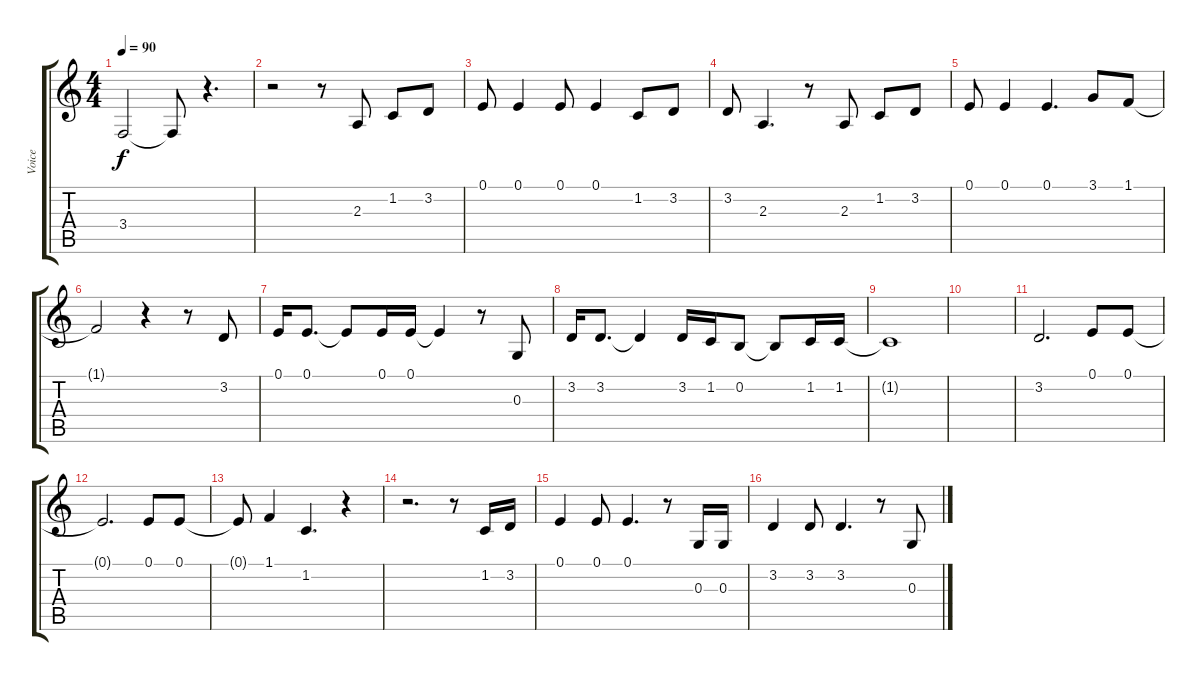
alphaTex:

\track ("Voice" "Voice") {instrument lead8bassandlead}
\staff {score tabs}
\tuning (E4 B3 G3 D3 A2 E2) {hide}
\ts (4 4)
\tempo 90
\clef g2
\ks c
3.4.2{dy f} 3.4{t}.8 r.4{d} |
r.2 r.8 2.3.8 1.2.8 3.2.8 |
0.1.8 0.1.4 0.1.8 0.1.4 1.2.8 3.2.8 |
3.2.8 2.3.4{d} r.8 2.3.8 1.2.8 3.2.8 |
0.1.8 0.1.4 0.1.4{d} 3.1.8 1.1.8 |
1.1{t}.2 r.4 r.8 3.2.8 |
0.1.16 0.1.8{d} 0.1{t}.8 0.1.16 0.1.16 0.1{t}.4 r.8 0.3.8 |
3.2.16 3.2.8{d} 3.2{t}.4 3.2.16 1.2.16 0.2.8 0.2{t}.8 1.2.16 1.2.16 |
1.2{t}.1 |
|
3.2.2{d} 0.1.8 0.1.8 |
0.1{t}.2{d} 0.1.8 0.1.8 |
0.1{t}.8 1.1.4 1.2.4{d} r.4 |
r.2{d} r.8 1.2.16 3.2.16 |
0.1.4 0.1.8 0.1.4{d} r.8 0.3.16 0.3.16 |
3.2.4 3.2.8 3.2.4{d} r.8 0.3.8
